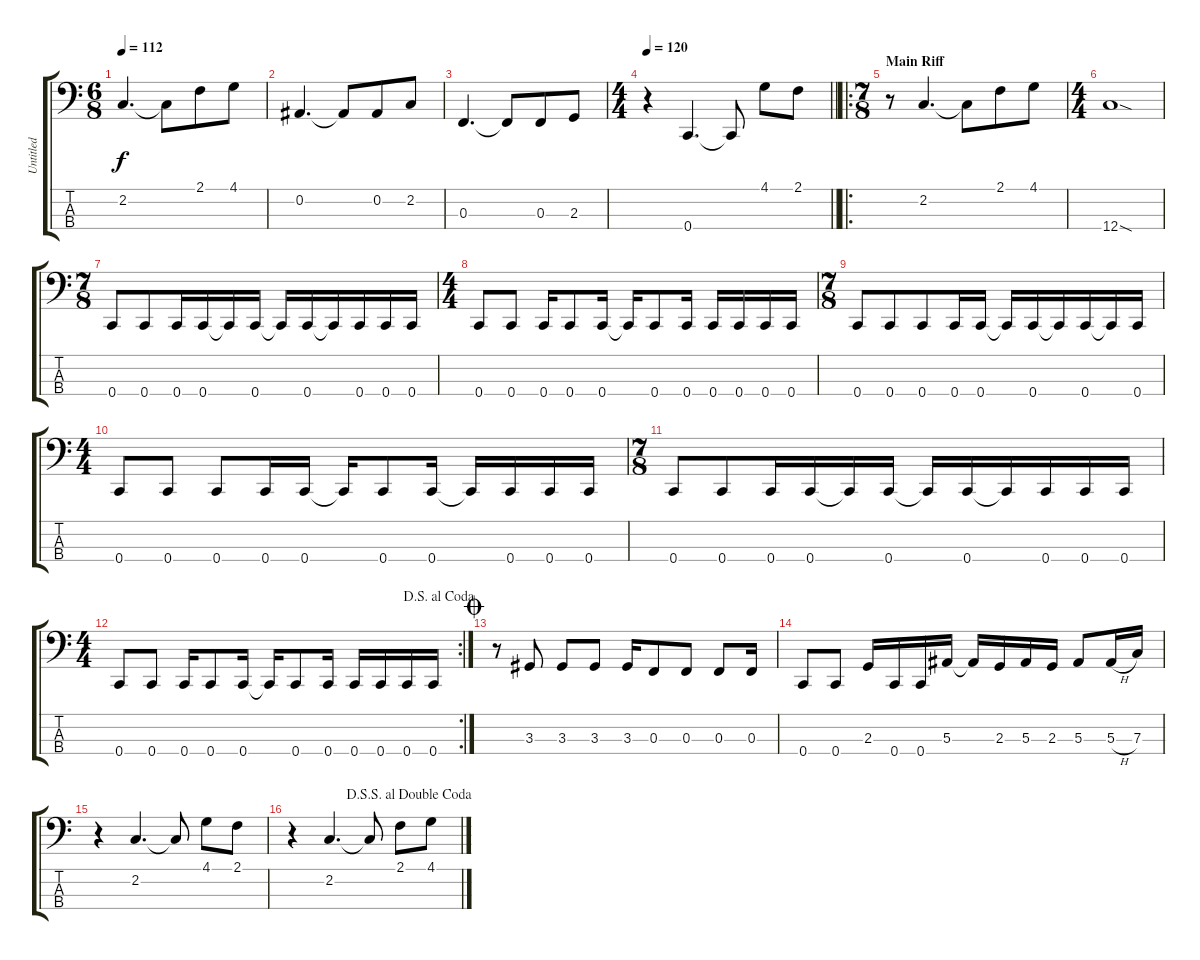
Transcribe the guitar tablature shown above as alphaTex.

\track ("Untitled" "Untitled") {instrument electricbasspick}
\staff {score tabs}
\tuning (Eb2 Bb1 F1 C1) {hide}
\ts (6 8)
\tempo 112
\clef f4
\ks c
2.2.4{d dy f} 2.2{t}.8 2.1.8 4.1.8 |
0.2.4{d} 0.2{t}.8 0.2.8 2.2.8 |
0.3.4{d} 0.3{t}.8 0.3.8 2.3.8 |
\ts (4 4)
\tempo 120
\barLineRight lightlight
r.4 0.4.4{d} 0.4{t}.8 4.1.8 2.1.8 |
\ro
\ts (7 8)
\section ("" "Main Riff")
r.8 2.2.4{d} 2.2{t}.8 2.1.8 4.1.8 |
\ts (4 4)
12.4{sod}.1 |
\ts (7 8)
0.4.8 0.4.8 0.4.16 0.4.16 0.4{t}.16 0.4.16 0.4{t}.16 0.4.16 0.4{t}.16 0.4.16 0.4.16 0.4.16 |
\ts (4 4)
0.4.8 0.4.8 0.4.16 0.4.8 0.4.16 0.4{t}.16 0.4.8 0.4.16 0.4.16 0.4.16 0.4.16 0.4.16 |
\ts (7 8)
0.4.8 0.4.8 0.4.8 0.4.16 0.4.16 0.4{t}.16 0.4.16 0.4{t}.16 0.4.16 0.4{t}.16 0.4.16 |
\ts (4 4)
0.4.8 0.4.8 0.4.8 0.4.16 0.4.16 0.4{t}.16 0.4.8 0.4.16 0.4{t}.16 0.4.16 0.4.16 0.4.16 |
\ts (7 8)
0.4.8 0.4.8 0.4.16 0.4.16 0.4{t}.16 0.4.16 0.4{t}.16 0.4.16 0.4{t}.16 0.4.16 0.4.16 0.4.16 |
\rc 2
\ts (4 4)
\jump dalsegnoalcoda
0.4.8 0.4.8 0.4.16 0.4.8 0.4.16 0.4{t}.16 0.4.8 0.4.16 0.4.16 0.4.16 0.4.16 0.4.16 |
\jump coda
r.8 3.3.8 3.3.8 3.3.8 3.3.16 0.3.8 0.3.8 0.3.8 0.3.16 |
0.4.8 0.4.8 2.3.16 0.4.16 0.4.16 5.3.16 5.3{t}.16 2.3.16 5.3.16 2.3.16 5.3.8 5.3{h}.16 7.3.16 |
r.4 2.2.4{d} 2.2{t}.8 4.1.8 2.1.8 |
\jump dalsegnosegnoaldoublecoda
r.4 2.2.4{d} 2.2{t}.8 2.1.8 4.1.8
